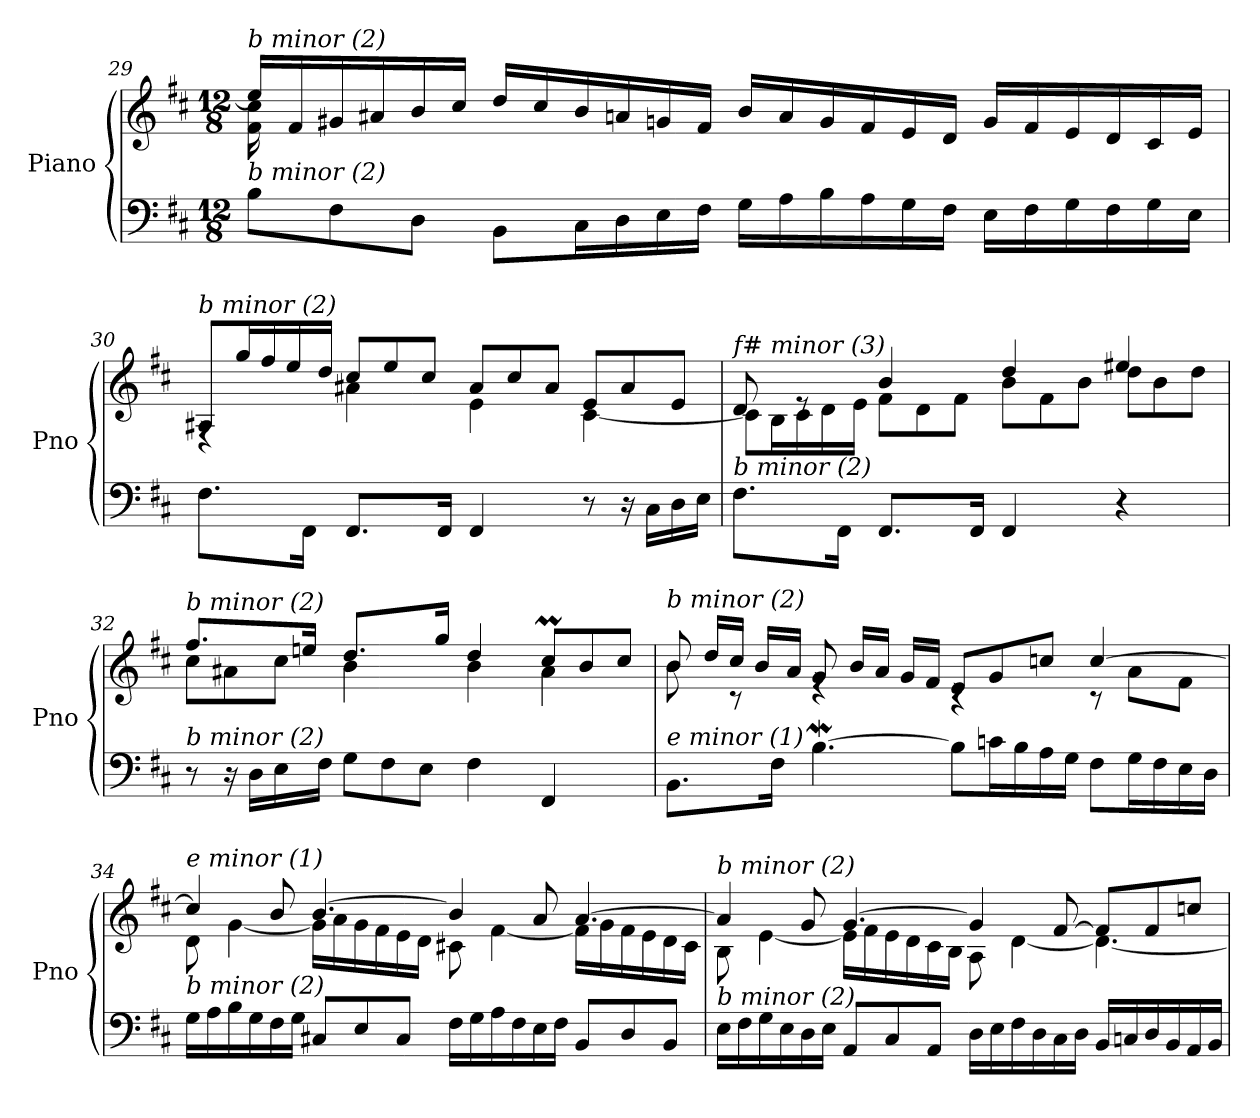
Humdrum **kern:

**kern	**kern
*part1	*part1
*staff2	*staff1
*I"Piano	*
*I'Pno	*
!!LO:LB:g=z
*clefF4	*clefG2
*k[f#c#]	*k[f#c#]
*D:	*D:
*M12/8	*M12/8
=29	=29
*^	*^
!	!	!LO:TX:i:t=b minor (2)	!
!LO:TX:i:t=b minor (2)	!	!	!
16ryy	8B\L	16ee/LL]	16f#\ 16cc#\
1ryy	.	16f#/	1ryy
.	8F#\	16g#Xi/	.
.	.	16a#X/	.
.	8D\J	16b/	.
.	.	16cc#/JJ	.
.	8BB\L	16dd/LL	.
.	.	16cc#/	.
.	16C#\L	16b/	.
.	16D\	16an/	.
.	16E\	16gn/	.
.	16F#\JJ	16f#/JJ	.
.	16G\LL	16b/LL	.
.	16A\	16a/	.
.	16B\	16g/	.
.	16A\	16f#/	.
.	16G\	16e/	.
4..ryy	16F#\JJ	16d/JJ	4..ryy
.	16E\LL	16g/LL	.
.	16F#\	16f#/	.
.	16G\	16e/	.
.	16F#\	16d/	.
.	16G\	16c#/	.
.	16E\JJ	16e/JJ	.
*v	*v	*	*
!!LO:PB:g=z	!!
=30	=30	=30
*Xtuplet	*	*Xtuplet
*^	*	*
!	!	!LO:TX:i:t=b minor (2)	!
!LO:TX:i:t=b minor (2)	!	!	!
*v	*v	*	*
16%3.F#\L	8A#X/L	8%3rF
.	16gg/L	.
.	16ff#/	.
.	16ee/	.
32%3FF#\Jk	.	.
.	16dd/JJ	.
16%3.FF#/L	8cc#/L	8%3a#X\
.	8ee/	.
.	8cc#/J	.
32%3FF#/Jk	.	.
8%3FF#/	8a#/L	8%3e\
.	8cc#/	.
.	8a#/J	.
8r	8e/L	[8%3c#\
16r	8a#/	.
16C#\LL	.	.
16D\	8e/J	.
16E\JJ	.	.
=31	=31	=31
!	!LO:TX:i:t=f# minor (3)	!
!LO:TX:i:t=b minor (2)	!	!
16%3.F#\L	16%3d/	8c#\L]
.	.	16B\L
.	16%3re	16c#\
.	.	16d\
32%3FF#\Jk	.	.
.	.	16e\JJ
16%3.FF#/L	8%3b/	8f#\L
.	.	8d\
.	.	8f#\J
32%3FF#/Jk	.	.
8%3FF#/	8%3dd/	8b\L
.	.	8f#\
.	.	8b\J
8%3r	8%3ee#X/	8dd\L
.	.	8b\
.	.	8dd\J
!!LO:LB:g=z	!!
=32	=32	=32
!	!LO:TX:i:t=b minor (2)	!
!LO:TX:i:t=b minor (2)	!	!
8r	16%3.ff#/L	8cc#\L
16r	.	8a#X\
16D\LL	.	.
16E\	.	8cc#\J
.	32%3een/Jk	.
16F#\JJ	.	.
8G\L	16%3.dd/L	8%3b\
8F#\	.	.
8E\J	.	.
.	32%3gg/Jk	.
8%3F#\	8%3dd/	8%3b\
8%3FF#/	8cc#m/L	8%3a#\
.	8b/	.
.	8cc#/J	.
!!LO:LB:g=z	!!
=33	=33	=33
!	!LO:TX:i:t=b minor (2)	!
!LO:TX:i:t=e minor (1)	!	!
16%3.BB\L	8b/	16%3b\
.	16dd/LL	.
.	16cc#/JJ	16%3rc
.	16b/LL	.
32%3F#\Jk	.	.
.	16a/JJ	.
[4.BW\	8g/	8%3re
.	16b/LL	.
.	16a/JJ	.
.	16g/LL	.
.	16f#/JJ	.
8B\L]	8e/L	8%3rc
16cn\L	8g/	.
16B\	.	.
16A\	8ccn/J	.
16G\JJ	.	.
8F#\L	[8%3cc/	8rc
16G\L	.	8a\L
16F#\	.	.
16E\	.	8f#\J
16D\JJ	.	.
!!LO:LB:g=z	!!
=34	=34	=34
!	!LO:TX:i:t=e minor (1)	!
!LO:TX:i:t=b minor (2)	!	!
16G\LL	4cc/]	8d\
16A\	.	.
16B\	.	[4g\
16G\	.	.
16F#\	8b/	.
16G\JJ	.	.
8C#X/L	[4.b/	16g\LL]
.	.	16a\
8E/	.	16g\
.	.	16f#\
8C#/J	.	16e\
.	.	16d\JJ
16F#\LL	4b/]	8c#X\
16G\	.	.
16A\	.	[4f#\
16F#\	.	.
16E\	8a/	.
16F#\JJ	.	.
8BB/L	[4.a/	16f#\LL]
.	.	16g\
8D/	.	16f#\
.	.	16e\
8BB/J	.	16d\
.	.	16c#\JJ
!!LO:LB:g=z	!!
=35	=35	=35
!	!LO:TX:i:t=b minor (2)	!
!LO:TX:i:t=b minor (2)	!	!
16E\LL	4a/]	8B\
16F#\	.	.
16G\	.	[4e\
16E\	.	.
16D\	8g/	.
16E\JJ	.	.
8AA/L	[4.g/	16e\LL]
.	.	16f#\
8C#/	.	16e\
.	.	16d\
8AA/J	.	16c#\
.	.	16B\JJ
16D\LL	4g/]	8A\
16E\	.	.
16F#\	.	[4d\
16D\	.	.
16C#\	[8f#/	.
16D\JJ	.	.
16BB/LL	8f#/L]	4.d\_
16Cn/	.	.
16D/	8f#/	.
16BB/	.	.
16AA/	8ccn/J	.
16BB/JJ	.	.
*	*v	*v
=	=
*-	*-
